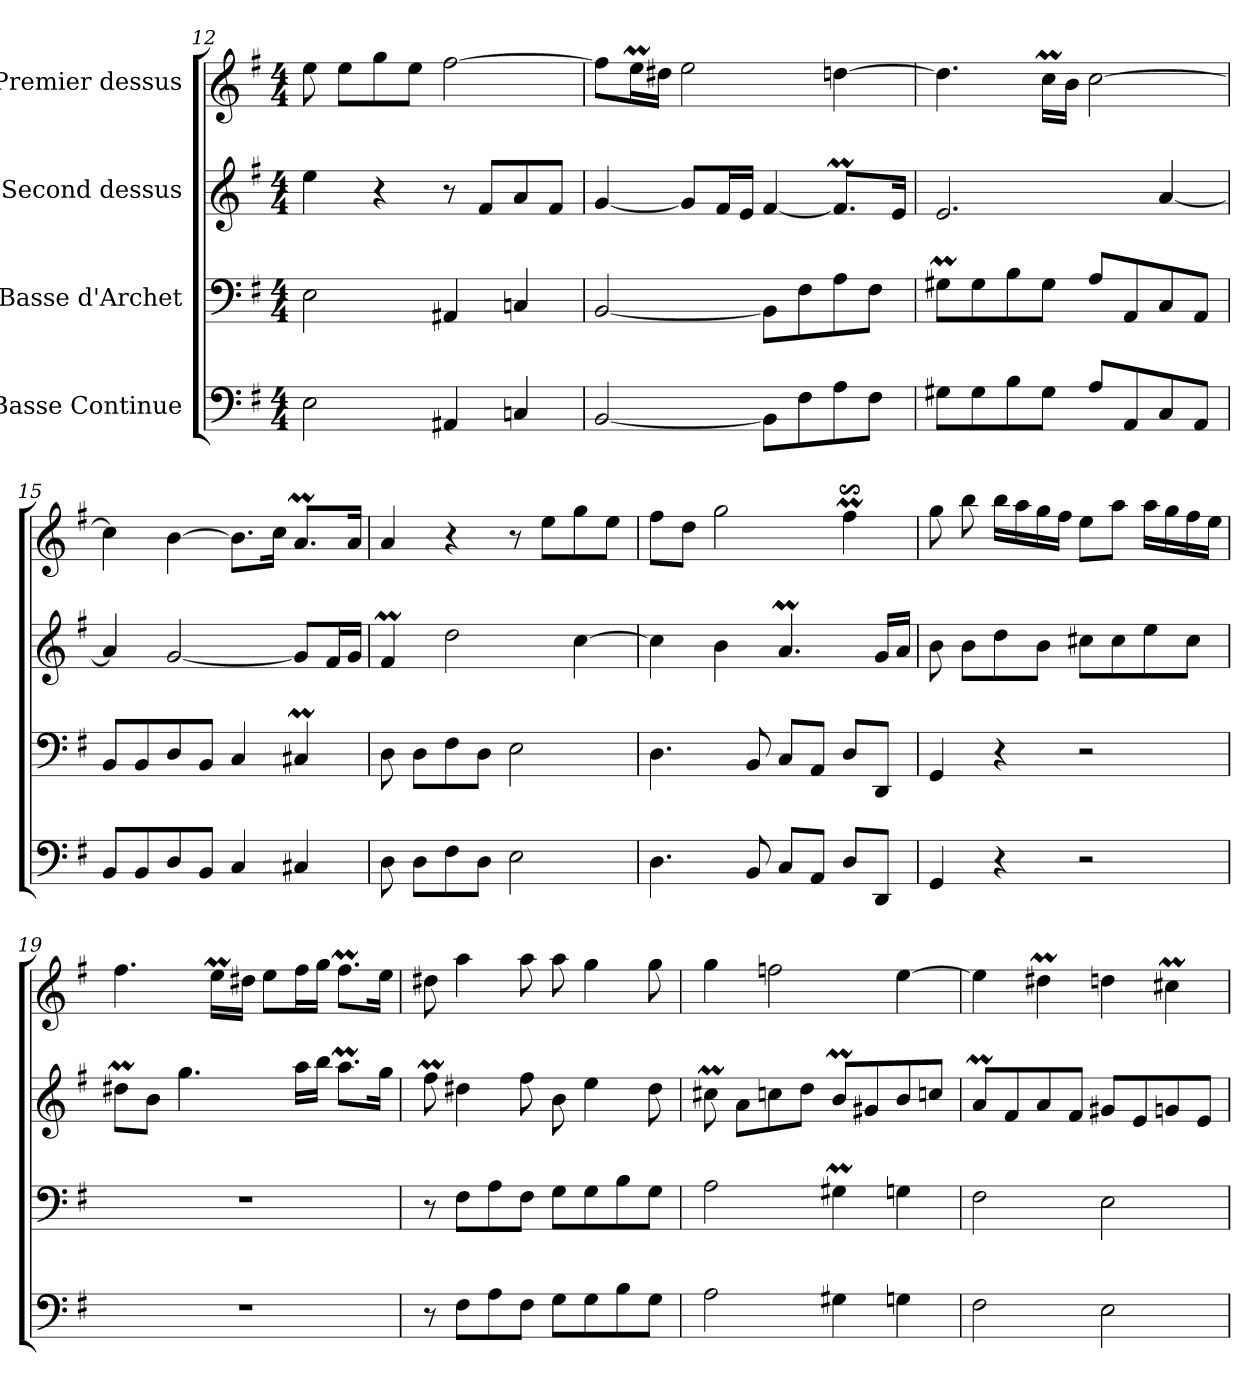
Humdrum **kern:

**kern	**kern	**kern	**kern
*part4	*part3	*part2	*part1
*staff4	*staff3	*staff2	*staff1
*I"Basse Continue	*I"Basse d'Archet	*I"Second dessus	*I"Premier dessus
*clefF4	*clefF4	*clefG2	*clefG2
*k[f#]	*k[f#]	*k[f#]	*k[f#]
*G:	*G:	*G:	*G:
*M4/4	*M4/4	*M4/4	*M4/4
=12	=12	=12	=12
2E\	2E\	4ee\	8ee\
.	.	.	8ee\L
.	.	4r	8gg\
.	.	.	8ee\J
4AA#X/	4AA#X/	8r	[2ff#\
.	.	8f#/L	.
4Cn/	4Cn/	8a/	.
.	.	8f#/J	.
!!LO:LB:g=z
=13	=13	=13	=13
[2BB/	[2BB/	[4g/	8ff#\L]
.	.	.	16eeM\L
.	.	.	16dd#X\JJ
.	.	8g/L]	2ee\
.	.	16f#/L	.
.	.	16e/JJ	.
8BB\L]	8BB\L]	[4f#/	.
8F#\	8F#\	.	.
8A\	8A\	8.f#m/L]	[4ddn\
8F#\J	8F#\J	.	.
.	.	16e/Jk	.
=14	=14	=14	=14
8G#X\L	8G#Xm\L	2.e/	4.dd\]
8G#\	8G#\	.	.
8B\	8B\	.	.
8G#\J	8G#\J	.	16ccM\LL
.	.	.	16b\JJ
8A/L	8A/L	.	[2cc\
8AA/	8AA/	.	.
8C/	8C/	[4a/	.
8AA/J	8AA/J	.	.
=15	=15	=15	=15
8BB/L	8BB/L	4a/]	4cc\]
8BB/	8BB/	.	.
8D/	8D/	[2g/	[4b\
8BB/J	8BB/J	.	.
4C/	4C/	.	8.b\L]
.	.	.	16cc\Jk
4C#X/	4C#Xm/	8g/L]	8.aM/L
.	.	16f#/L	.
.	.	16g/JJ	16a/Jk
=16	=16	=16	=16
8D\	8D\	4f#m/	4a/
8D\L	8D\L	.	.
8F#\	8F#\	2dd\	4r
8D\J	8D\J	.	.
2E\	2E\	.	8r
.	.	.	8ee\L
.	.	[4cc\	8gg\
.	.	.	8ee\J
!!LO:PB:g=z
=17	=17	=17	=17
4.D\	4.D\	4cc\]	8ff#\L
.	.	.	8dd\J
.	.	4b\	2gg\
8BB/	8BB/	.	.
8C/L	8C/L	4.aM/	.
8AA/J	8AA/J	.	.
8D/L	8D/L	.	4ff#s$sSm\
8DD/J	8DD/J	16g/LL	.
.	.	16a/JJ	.
=18	=18	=18	=18
4GG/	4GG/	8b\	8gg\
.	.	8b\L	8bb\
4r	4r	8dd\	16bb\LL
.	.	.	16aa\
.	.	8b\J	16gg\
.	.	.	16ff#\JJ
2r	2r	8cc#X\L	8ee\L
.	.	8cc#\	8aa\J
.	.	8ee\	16aa\LL
.	.	.	16gg\
.	.	8cc#\J	16ff#\
.	.	.	16ee\JJ
=19	=19	=19	=19
1r	1r	8dd#Xm\L	4.ff#\
.	.	8b\J	.
.	.	4.gg\	.
.	.	.	16eeM\LL
.	.	.	16dd#X\JJ
.	.	.	8ee\L
.	.	16aa\LL	16ff#\L
.	.	16bb\JJ	16gg\JJ
.	.	8.aaM\L	8.ff#m\L
.	.	16gg\Jk	16ee\Jk
=20	=20	=20	=20
8r	8r	8ff#m\	8dd#X\
8F#\L	8F#\L	4dd#X\	4aa\
8A\	8A\	.	.
8F#\J	8F#\J	8ff#\	8aa\
8G\L	8G\L	8b\	8aa\
8G\	8G\	4ee\	4gg\
8B\	8B\	.	.
8G\J	8G\J	8dd#\	8gg\
!!LO:LB:g=z
=21	=21	=21	=21
2A\	2A\	8cc#Xm\	4gg\
.	.	8a\L	.
.	.	8ccn\	2ffn\
.	.	8dd\J	.
4G#X\	4G#Xm\	8bm/L	.
.	.	8g#X/	.
4Gn\	4Gn\	8b/	[4ee\
.	.	8ccn/J	.
=22	=22	=22	=22
2F#\	2F#\	8aM/L	4ee\]
.	.	8f#/	.
.	.	8a/	4dd#Xm\
.	.	8f#/J	.
2E\	2E\	8g#X/L	4ddn\
.	.	8e/	.
.	.	8gn/	4cc#Xm\
.	.	8e/J	.
=	=	=	=
*-	*-	*-	*-
